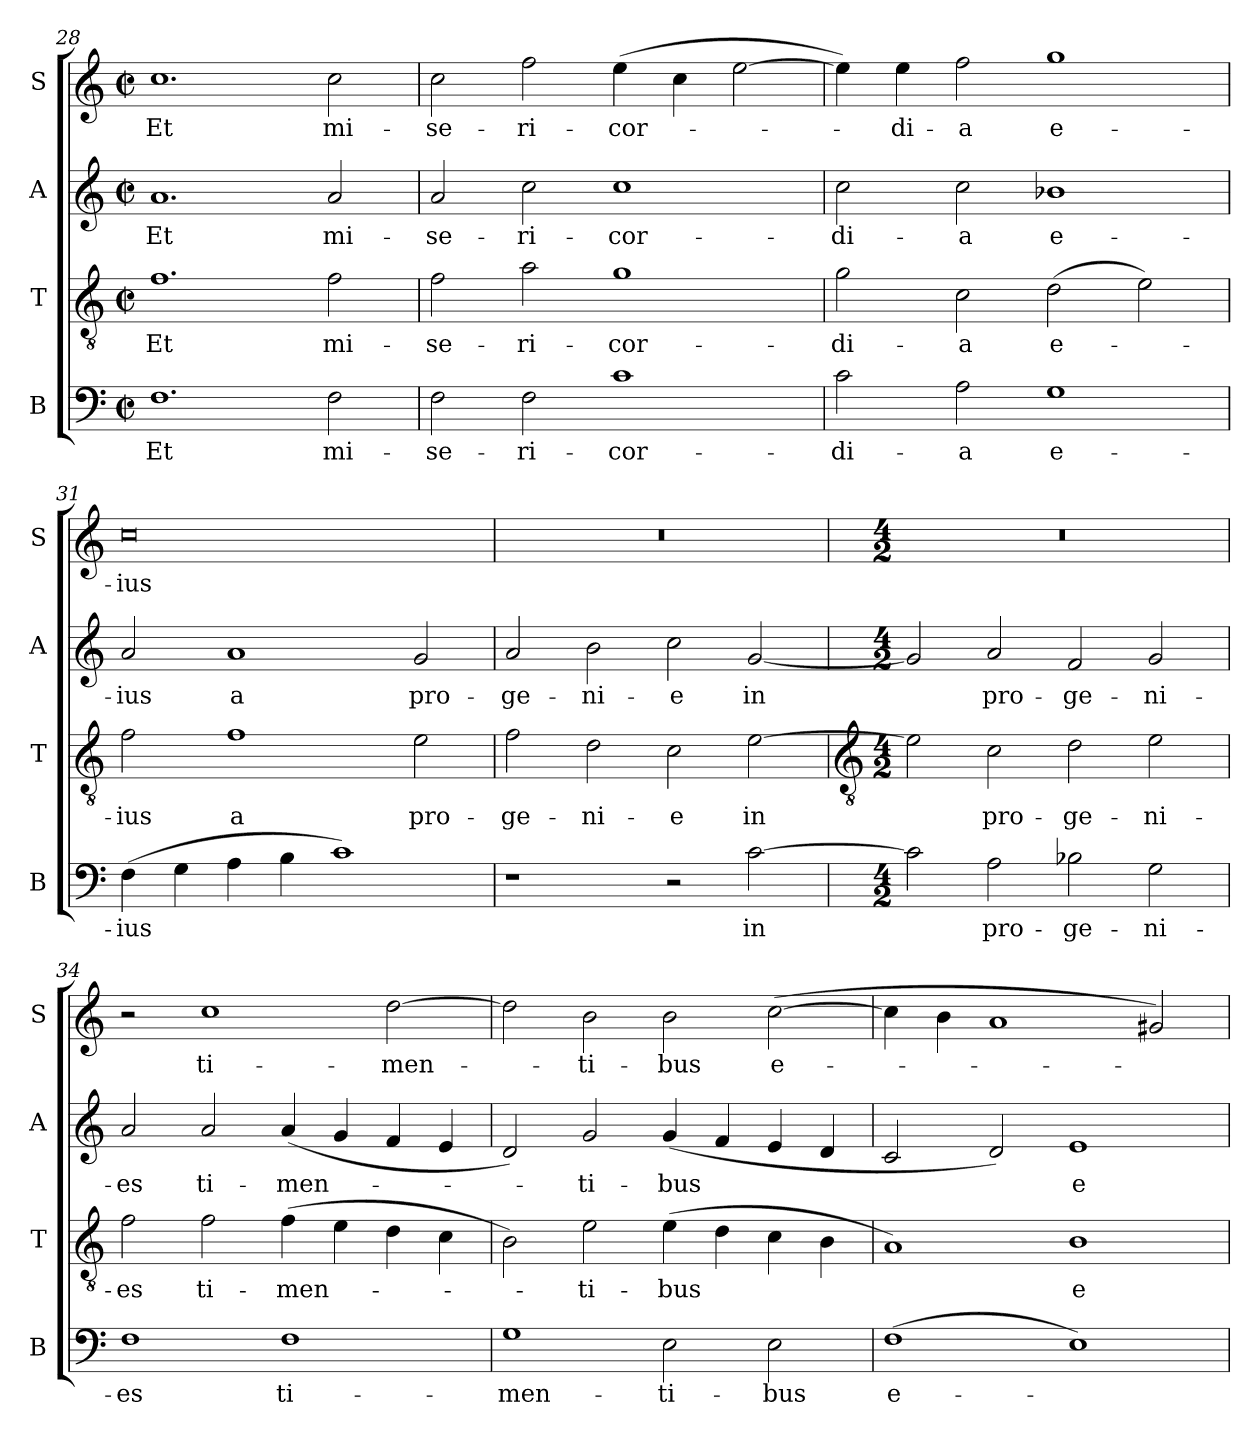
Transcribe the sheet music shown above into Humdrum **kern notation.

**kern	**text	**kern	**text	**kern	**text	**kern	**text
*part4	*part4	*part3	*part3	*part2	*part2	*part1	*part1
*staff4	*staff4	*staff3	*staff3	*staff2	*staff2	*staff1	*staff1
*I"B	*	*I"T	*	*I"A	*	*I"S	*
*I'B	*	*I'T	*	*I'A	*	*I'S	*
!!LO:LB:g=z
*clefF4	*	*clefGv2	*	*clefG2	*	*clefG2	*
*k[]	*	*k[]	*	*k[]	*	*k[]	*
*C:	*	*C:	*	*C:	*	*C:	*
*M4/2	*	*M4/2	*	*M4/2	*	*M4/2	*
*met(c|)	*	*met(c|)	*	*met(c|)	*	*met(c|)	*
=28	=28	=28	=28	=28	=28	=28	=28
!	!LO:LY:b	!	!LO:LY:b	!	!LO:LY:b	!	!LO:LY:b
1.F	Et	1.f	Et	1.a	Et	1.cc	Et
!	!LO:LY:b	!	!LO:LY:b	!	!LO:LY:b	!	!LO:LY:b
2F	mi-	2f	mi-	2a	mi-	2cc	mi-
=29	=29	=29	=29	=29	=29	=29	=29
!	!LO:LY:b	!	!LO:LY:b	!	!LO:LY:b	!	!LO:LY:b
2F	-se-	2f	-se-	2a	-se-	2cc	-se-
!	!LO:LY:b	!	!LO:LY:b	!	!LO:LY:b	!	!LO:LY:b
2F	-ri-	2a	-ri-	2cc	-ri-	2ff	-ri-
!	!LO:LY:b	!	!LO:LY:b	!	!LO:LY:b	!	!LO:LY:b
1c	-cor-	1g	-cor-	1cc	-cor-	(>4ee	-cor-
.	.	.	.	.	.	4cc	.
.	.	.	.	.	.	[2ee	.
=30	=30	=30	=30	=30	=30	=30	=30
!	!LO:LY:b	!	!LO:LY:b	!	!LO:LY:b	!	!
2c	-di-	2g	-di-	2cc	-di-	4ee])	.
!	!	!	!	!	!	!	!LO:LY:b
.	.	.	.	.	.	4ee	di-
!	!LO:LY:b	!	!LO:LY:b	!	!LO:LY:b	!	!LO:LY:b
2A	-a	2c	-a	2cc	-a	2ff	-a
!	!LO:LY:b	!	!LO:LY:b	!	!LO:LY:b	!	!LO:LY:b
1G	e-	(>2d	e-	1b-X	e-	1gg	e-
.	.	2e)	.	.	.	.	.
=31	=31	=31	=31	=31	=31	=31	=31
!	!LO:LY:b	!	!LO:LY:b	!	!LO:LY:b	!	!LO:LY:b
(>4F	-ius	2f	ius	2a	-ius	0cc	-ius
4G	.	.	.	.	.	.	.
!	!	!	!LO:LY:b	!	!LO:LY:b	!	!
4A	.	1f	a	1a	a	.	.
4B	.	.	.	.	.	.	.
1c)	.	.	.	.	.	.	.
!	!	!	!LO:LY:b	!	!LO:LY:b	!	!
.	.	2e	pro-	2g	pro-	.	.
=32	=32	=32	=32	=32	=32	=32	=32
!	!	!	!LO:LY:b	!	!LO:LY:b	!	!
1r	.	2f	-ge-	2a	-ge-	0r	.
!	!	!	!LO:LY:b	!	!LO:LY:b	!	!
.	.	2d	-ni-	2b	-ni-	.	.
!	!	!	!LO:LY:b	!	!LO:LY:b	!	!
2r	.	2c	-e	2cc	-e	.	.
!	!LO:LY:b	!	!LO:LY:b	!	!LO:LY:b	!	!
[2c	in	[2e	in	[2g	in	.	.
!!LO:LB:g=z
=33	=33	=33	=33	=33	=33	=33	=33
*	*	*clefGv2	*	*	*	*	*
*M4/2	*	*M4/2	*	*M4/2	*	*M4/2	*
2c]	.	2e]	.	2g]	.	0r	.
!	!LO:LY:b	!	!LO:LY:b	!	!LO:LY:b	!	!
2A	pro-	2c	pro-	2a	pro-	.	.
!	!LO:LY:b	!	!LO:LY:b	!	!LO:LY:b	!	!
2B-X	-ge-	2d	-ge-	2f	-ge-	.	.
!	!LO:LY:b	!	!LO:LY:b	!	!LO:LY:b	!	!
2G	-ni-	2e	-ni-	2g	-ni-	.	.
=34	=34	=34	=34	=34	=34	=34	=34
!	!LO:LY:b	!	!LO:LY:b	!	!LO:LY:b	!	!
1F	-es	2f	-es	2a	-es	2r	.
!	!	!	!LO:LY:b	!	!LO:LY:b	!	!LO:LY:b
.	.	2f	ti-	2a	ti-	1cc	ti-
!	!LO:LY:b	!	!LO:LY:b	!	!LO:LY:b	!	!
1F	ti-	(>4f	-men-	(<4a	-men-	.	.
.	.	4e	.	4g	.	.	.
!	!	!	!	!	!	!	!LO:LY:b
.	.	4d	.	4f	.	[2dd	-men-
.	.	4c	.	4e	.	.	.
=35	=35	=35	=35	=35	=35	=35	=35
!	!LO:LY:b	!	!	!	!	!	!
1G	-men-	2B)	.	2d)	.	2dd]	.
!	!	!	!LO:LY:b	!	!LO:LY:b	!	!LO:LY:b
.	.	2e	ti-	2g	ti-	2b	-ti-
!	!LO:LY:b	!	!LO:LY:b	!	!LO:LY:b	!	!LO:LY:b
2E	-ti-	(>4e	-bus	(<4g	-bus	2b	-bus
.	.	4d	.	4f	.	.	.
!	!LO:LY:b	!	!	!	!	!	!LO:LY:b
2E	-bus	4c	.	4e	.	(>[2cc	e-
.	.	4B	.	4d	.	.	.
=36	=36	=36	=36	=36	=36	=36	=36
!	!LO:LY:b	!	!	!	!	!	!
(>1F	e-	1A)	.	2c	.	4cc]	.
.	.	.	.	.	.	4b	.
.	.	.	.	2d)	.	1a	.
!	!	!	!LO:LY:b	!	!LO:LY:b	!	!
1E)	.	1B	e-	1e	e-	.	.
.	.	.	.	.	.	2g#X)	.
=	=	=	=	=	=	=	=
*-	*-	*-	*-	*-	*-	*-	*-
